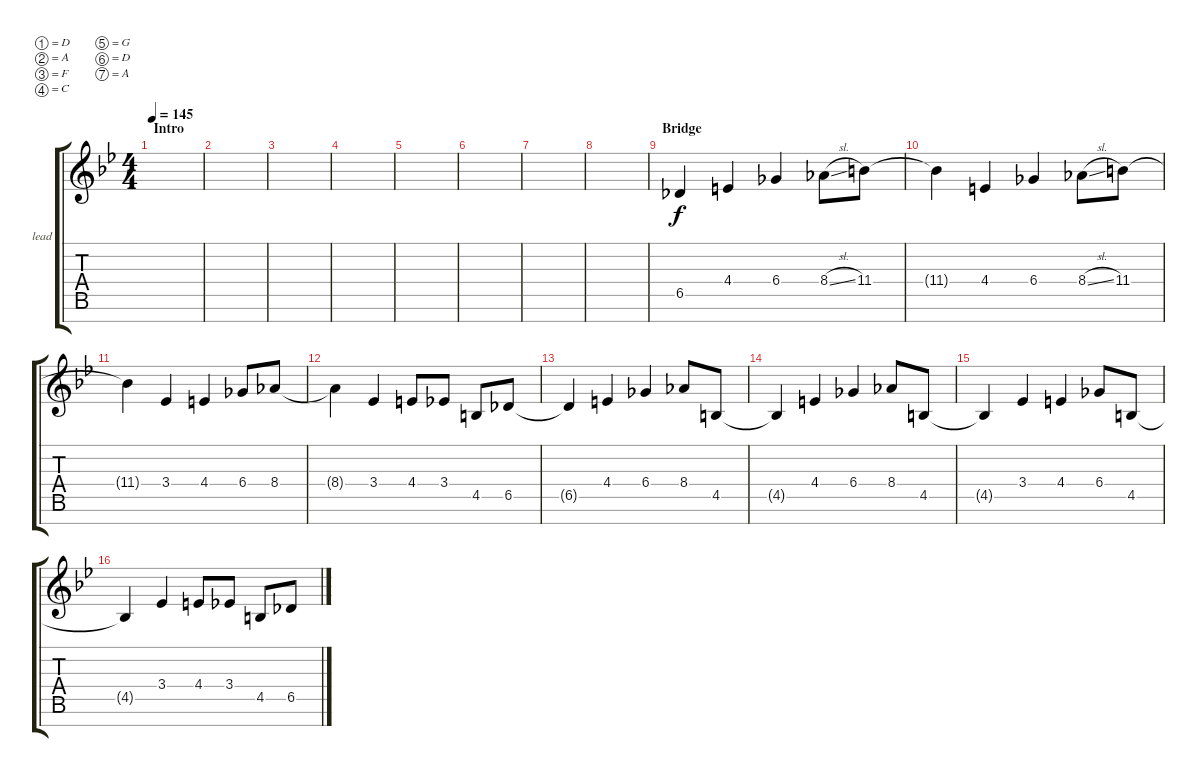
\bracketExtendMode groupsimilarinstruments
\firstSystemTrackNameOrientation horizontal
\otherSystemsTrackNameOrientation horizontal
\track ("lead" "lead") {defaultSystemsLayout 4 solo instrument overdrivenguitar}
\staff {score tabs}
\tuning (D4 A3 F3 C3 G2 D2 A1)
\ts (4 4)
\beaming (8 2 2 2 2)
\section ("" "Intro")
\tempo 145
\clef g2
\scale
1.15127
\ks bb
|
\scale
0.949576 |
\scale
0.949576 |
\scale
0.949576 |
\scale
1.0957 |
\scale
0.9681 |
\scale
0.9681 |
\scale
0.9681 |
\section ("" "Bridge")
\scale
1.0957 6.5{acc b}.4{beam Up} 4.4{acc #}.4{beam Up} 6.4{acc b}.4{beam Up} 8.4{sl acc b}.8{beam Down} 11.4{acc #}.8{beam Down} |
\scale
0.9681 11.4{t acc #}.4{beam Down} 4.4{acc #}.4{beam Up} 6.4{acc b}.4{beam Up} 8.4{sl acc b}.8{beam Down} 11.4{acc #}.8{beam Down} |
\scale
0.9681 11.4{t acc #}.4{beam Down} 3.4{acc forcenatural}.4{beam Up} 4.4{acc #}.4{beam Up} 6.4{acc b}.8{beam Up} 8.4{acc b}.8{beam Up} |
\scale
0.9681 8.4{t acc b}.4{beam Down} 3.4{acc forcenatural}.4{beam Up} 4.4{acc #}.8{beam Up} 3.4{acc forcenatural}.8{beam Up} 4.5{acc #}.8{beam Up} 6.5{acc b}.8{beam Up} |
\scale
1.0957 6.5{t acc b}.4{beam Up} 4.4{acc #}.4{beam Up} 6.4{acc b}.4{beam Up} 8.4{acc b}.8{beam Up} 4.5{acc #}.8{beam Up} |
\scale
0.9681 4.5{t acc #}.4{beam Up} 4.4{acc #}.4{beam Up} 6.4{acc b}.4{beam Up} 8.4{acc b}.8{beam Up} 4.5{acc #}.8{beam Up} |
\scale
0.9681 4.5{t acc #}.4{beam Up} 3.4{acc forcenatural}.4{beam Up} 4.4{acc #}.4{beam Up} 6.4{acc b}.8{beam Up} 4.5{acc #}.8{beam Up} |
\scale
0.9681 4.5{t acc #}.4{beam Up} 3.4{acc forcenatural}.4{beam Up} 4.4{acc #}.8{beam Up} 3.4{acc forcenatural}.8{beam Up} 4.5{acc #}.8{beam Up} 6.5{acc b}.8{beam Up}
